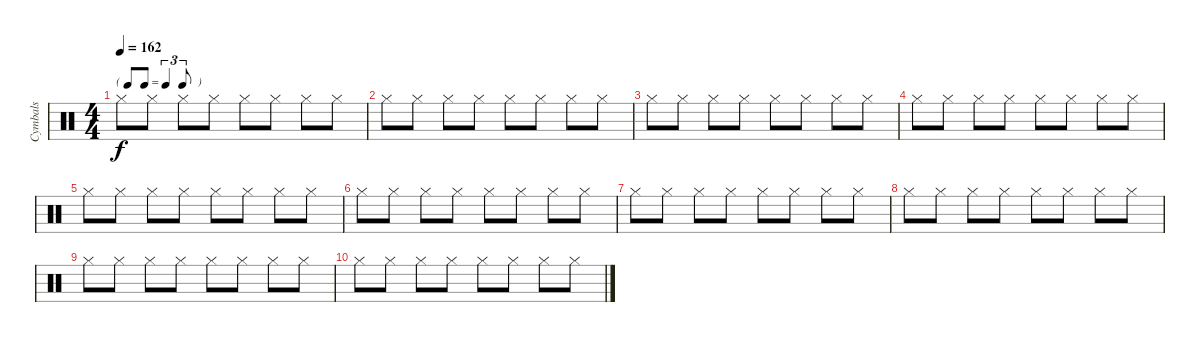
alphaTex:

\track ("Cymbals" "Cymbals") {instrument percussion}
\staff {score}
\articulation defaults
\ts (4 4)
\tf triplet8th
\tempo 162
\clef neutral
\ks c "Hi-Hat (closed)".8{dy f} "Hi-Hat (closed)".8 "Hi-Hat (closed)".8 "Hi-Hat (closed)".8 "Hi-Hat (closed)".8 "Hi-Hat (closed)".8 "Hi-Hat (closed)".8 "Hi-Hat (closed)".8
|
"Hi-Hat (closed)".8 "Hi-Hat (closed)".8 "Hi-Hat (closed)".8 "Hi-Hat (closed)".8 "Hi-Hat (closed)".8 "Hi-Hat (closed)".8 "Hi-Hat (closed)".8 "Hi-Hat (closed)".8 |
"Hi-Hat (closed)".8 "Hi-Hat (closed)".8 "Hi-Hat (closed)".8 "Hi-Hat (closed)".8 "Hi-Hat (closed)".8 "Hi-Hat (closed)".8 "Hi-Hat (closed)".8 "Hi-Hat (closed)".8 |
"Hi-Hat (closed)".8 "Hi-Hat (closed)".8 "Hi-Hat (closed)".8 "Hi-Hat (closed)".8 "Hi-Hat (closed)".8 "Hi-Hat (closed)".8 "Hi-Hat (closed)".8 "Hi-Hat (closed)".8 |
"Hi-Hat (closed)".8 "Hi-Hat (closed)".8 "Hi-Hat (closed)".8 "Hi-Hat (closed)".8 "Hi-Hat (closed)".8 "Hi-Hat (closed)".8 "Hi-Hat (closed)".8 "Hi-Hat (closed)".8 |
"Hi-Hat (closed)".8 "Hi-Hat (closed)".8 "Hi-Hat (closed)".8 "Hi-Hat (closed)".8 "Hi-Hat (closed)".8 "Hi-Hat (closed)".8 "Hi-Hat (closed)".8 "Hi-Hat (closed)".8 |
"Hi-Hat (closed)".8 "Hi-Hat (closed)".8 "Hi-Hat (closed)".8 "Hi-Hat (closed)".8 "Hi-Hat (closed)".8 "Hi-Hat (closed)".8 "Hi-Hat (closed)".8 "Hi-Hat (closed)".8 |
"Hi-Hat (closed)".8 "Hi-Hat (closed)".8 "Hi-Hat (closed)".8 "Hi-Hat (closed)".8 "Hi-Hat (closed)".8 "Hi-Hat (closed)".8 "Hi-Hat (closed)".8 "Hi-Hat (closed)".8 |
"Hi-Hat (closed)".8 "Hi-Hat (closed)".8 "Hi-Hat (closed)".8 "Hi-Hat (closed)".8 "Hi-Hat (closed)".8 "Hi-Hat (closed)".8 "Hi-Hat (closed)".8 "Hi-Hat (closed)".8 |
"Hi-Hat (closed)".8 "Hi-Hat (closed)".8 "Hi-Hat (closed)".8 "Hi-Hat (closed)".8 "Hi-Hat (closed)".8 "Hi-Hat (closed)".8 "Hi-Hat (closed)".8 "Hi-Hat (closed)".8
